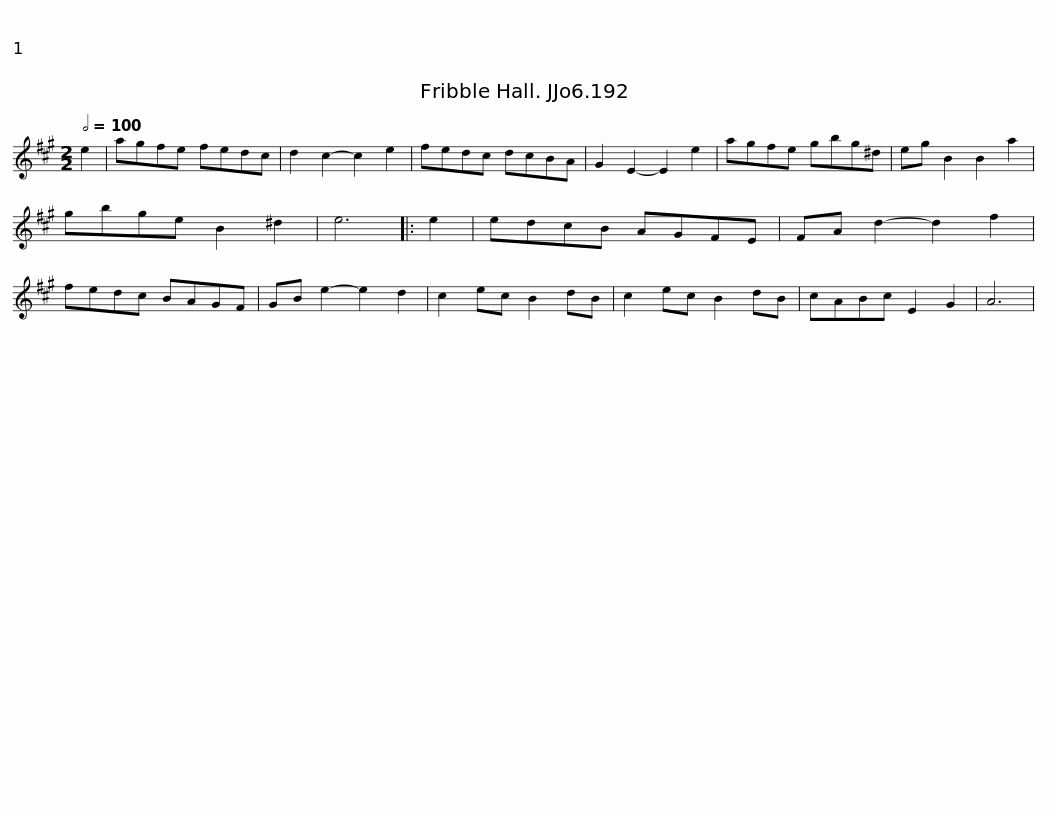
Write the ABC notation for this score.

X:1
L:1/8
Q:1/2=100
M:2/2
I:linebreak $
K:A
V:1 treble
V:1
 e2 | agfe fedc | d2 c2- c2 e2 | fedc dcBA | G2 E2- E2 e2 | %5
 agfe gbg^d | eg B2 B2 a2 |$ gbge B2 ^d2 | e6 |: e2 | %10
 edcB AGFE | FA d2- d2 f2 | fedc BAGF | GB e2- e2 d2 | c2 ec B2 dB |$ %15
 c2 ec B2 dB | cABc E2 G2 | A6 | %18
